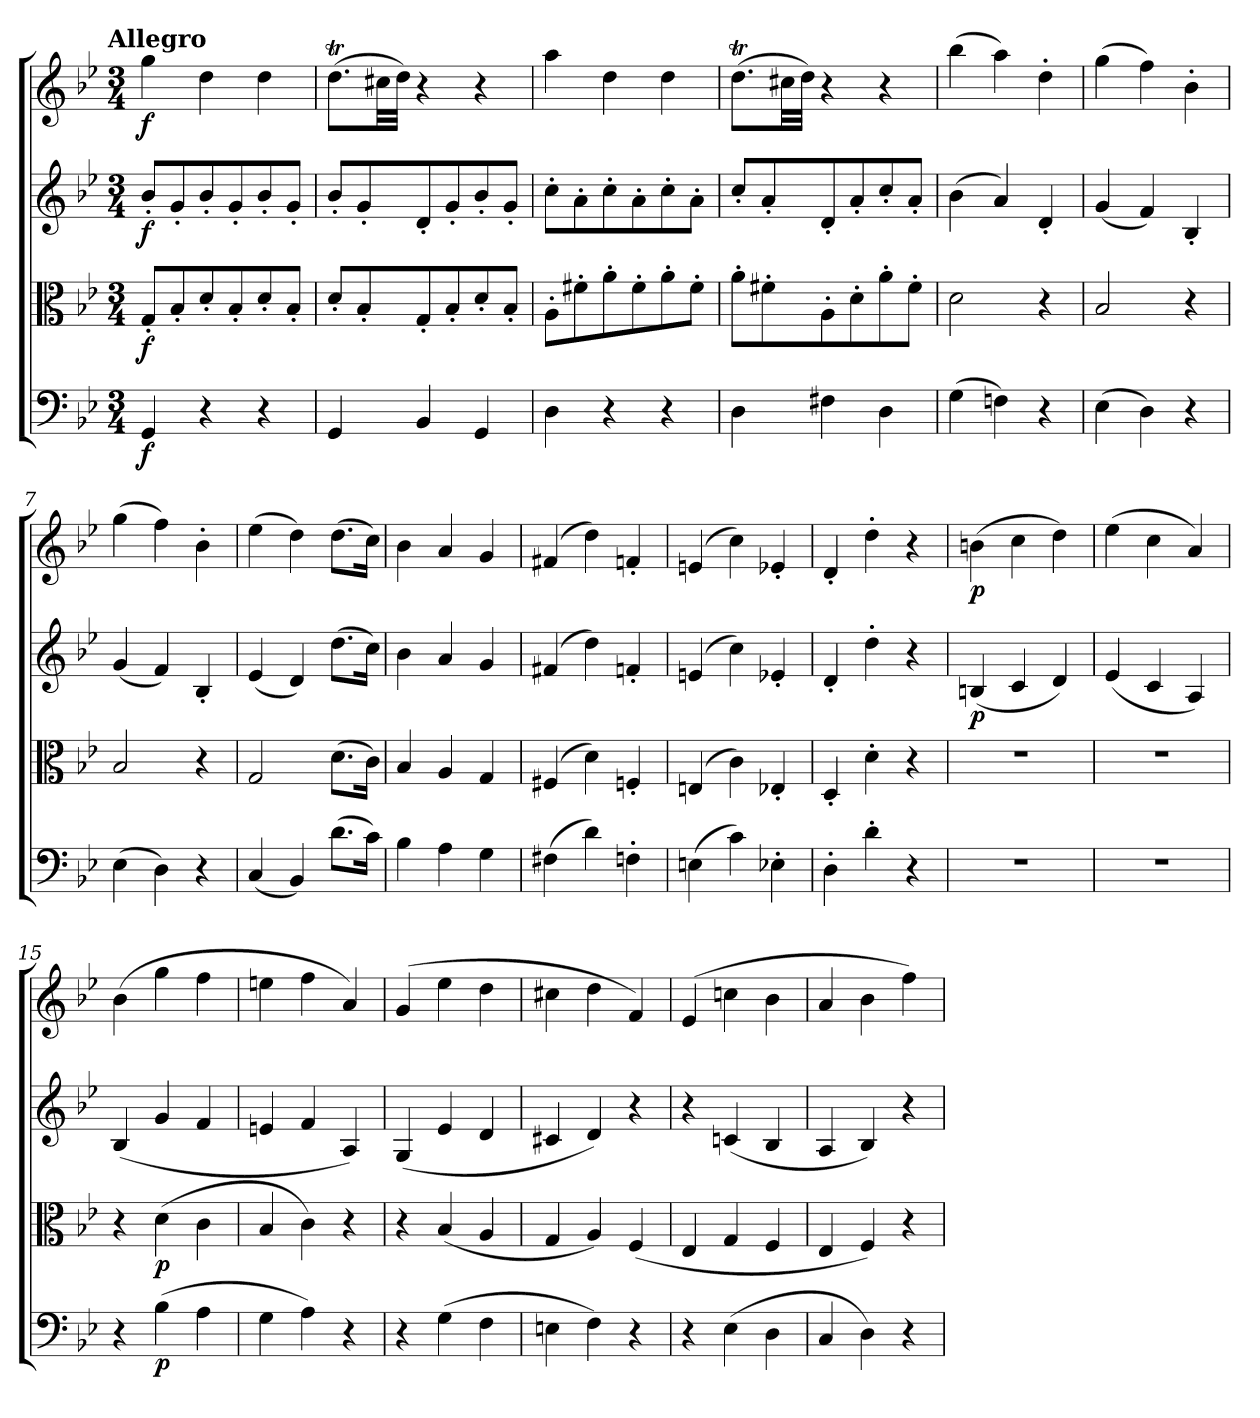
**kern	**dynam	**kern	**dynam	**kern	**dynam	**kern	**dynam
*part4	*part4	*part3	*part3	*part2	*part2	*part1	*part1
*staff4	*staff4	*staff3	*staff3	*staff2	*staff2	*staff1	*staff1
*clefF4	*	*clefC3	*	*clefG2	*	*clefG2	*
*k[b-e-]	*	*k[b-e-]	*	*k[b-e-]	*	*k[b-e-]	*
*g:	*	*g:	*	*g:	*	*g:	*
!!LO:TX:omd:t=Allegro
*M3/4	*	*M3/4	*	*M3/4	*	*M3/4	*
*MM132	*	*MM132	*	*MM132	*	*MM132	*
=	=	=	=	=	=	=	=
4GG/	f	8G'/L	f	8b-'/L	f	4gg\	f
.	.	8B-'/	.	8g'/	.	.	.
4r	.	8d'/	.	8b-'/	.	4dd\	.
.	.	8B-'/	.	8g'/	.	.	.
4r	.	8d'/	.	8b-'/	.	4dd\	.
.	.	8B-'/J	.	8g'/J	.	.	.
=2	=2	=2	=2	=2	=2	=2	=2
4GG/	.	8d'/L	.	8b-'/L	.	(8.ddt\L	.
.	.	8B-'/	.	8g'/	.	.	.
.	.	.	.	.	.	32cc#X\LL	.
.	.	.	.	.	.	32dd\JJJ)	.
4BB-/	.	8G'/	.	8d'/	.	4r	.
.	.	8B-'/	.	8g'/	.	.	.
4GG/	.	8d'/	.	8b-'/	.	4r	.
.	.	8B-'/J	.	8g'/J	.	.	.
=3	=3	=3	=3	=3	=3	=3	=3
4D\	.	8A'\L	.	8cc'\L	.	4aa\	.
.	.	8f#X'\	.	8a'\	.	.	.
4r	.	8a'\	.	8cc'\	.	4dd\	.
.	.	8f#'\	.	8a'\	.	.	.
4r	.	8a'\	.	8cc'\	.	4dd\	.
.	.	8f#'\J	.	8a'\J	.	.	.
=4	=4	=4	=4	=4	=4	=4	=4
4D\	.	8a'\L	.	8cc'/L	.	(8.ddt\L	.
.	.	8f#X'\	.	8a'/	.	.	.
.	.	.	.	.	.	32cc#X\LL	.
.	.	.	.	.	.	32dd\JJJ)	.
4F#X\	.	8A'\	.	8d'/	.	4r	.
.	.	8d'\	.	8a'/	.	.	.
4D\	.	8a'\	.	8cc'/	.	4r	.
.	.	8f#'\J	.	8a'/J	.	.	.
=5	=5	=5	=5	=5	=5	=5	=5
(4G\	.	2d\	.	(4b-\	.	(4bb-\	.
4Fn\)	.	.	.	4a/)	.	4aa\)	.
4r	.	4r	.	4d'/	.	4dd'\	.
=6	=6	=6	=6	=6	=6	=6	=6
(4E-\	.	2B-/	.	(4g/	.	(4gg\	.
4D\)	.	.	.	4f/)	.	4ff\)	.
4r	.	4r	.	4B-'/	.	4b-'\	.
=7	=7	=7	=7	=7	=7	=7	=7
(4E-\	.	2B-/	.	(4g/	.	(4gg\	.
4D\)	.	.	.	4f/)	.	4ff\)	.
4r	.	4r	.	4B-'/	.	4b-'\	.
=8	=8	=8	=8	=8	=8	=8	=8
(4C/	.	2G/	.	(4e-/	.	(4ee-\	.
4BB-/)	.	.	.	4d/)	.	4dd\)	.
(8.d\L	.	(8.d\L	.	(8.dd\L	.	(8.dd\L	.
16c\Jk)	.	16c\Jk)	.	16cc\Jk)	.	16cc\Jk)	.
=9	=9	=9	=9	=9	=9	=9	=9
4B-\	.	4B-/	.	4b-\	.	4b-\	.
4A\	.	4A/	.	4a/	.	4a/	.
4G\	.	4G/	.	4g/	.	4g/	.
=10	=10	=10	=10	=10	=10	=10	=10
(4F#X\	.	(4F#X/	.	(4f#X/	.	(4f#X/	.
4d\)	.	4d\)	.	4dd\)	.	4dd\)	.
4Fn'\	.	4Fn'/	.	4fn'/	.	4fn'/	.
=11	=11	=11	=11	=11	=11	=11	=11
(4En\	.	(4En/	.	(4en/	.	(4en/	.
4c\)	.	4c\)	.	4cc\)	.	4cc\)	.
4E-X'\	.	4E-X'/	.	4e-X'/	.	4e-X'/	.
=12	=12	=12	=12	=12	=12	=12	=12
4D'\	.	4D'/	.	4d'/	.	4d'/	.
4d'\	.	4d'\	.	4dd'\	.	4dd'\	.
4r	.	4r	.	4r	.	4r	.
=13	=13	=13	=13	=13	=13	=13	=13
2.r	.	2.r	.	(4Bn/	p	(4bn\	p
.	.	.	.	4c/	.	4cc\	.
.	.	.	.	4d/)	.	4dd\)	.
=14	=14	=14	=14	=14	=14	=14	=14
2.r	.	2.r	.	(4e-/	.	(4ee-\	.
.	.	.	.	4c/	.	4cc\	.
.	.	.	.	4A/)	.	4a/)	.
=15	=15	=15	=15	=15	=15	=15	=15
4r	.	4r	.	(4B-/	.	(4b-\	.
(4B-\	p	(4d\	p	4g/	.	4gg\	.
4A\	.	4c\	.	4f/	.	4ff\	.
=16	=16	=16	=16	=16	=16	=16	=16
4G\	.	4B-/	.	4en/	.	4een\	.
4A\)	.	4c\)	.	4f/	.	4ff\	.
4r	.	4r	.	4A/)	.	4a/)	.
=17	=17	=17	=17	=17	=17	=17	=17
4r	.	4r	.	(4G/	.	(4g/	.
(4G\	.	(4B-/	.	4e-/	.	4ee-\	.
4F\	.	4A/	.	4d/	.	4dd\	.
=18	=18	=18	=18	=18	=18	=18	=18
4En\	.	4G/	.	4c#X/	.	4cc#X\	.
4F\)	.	4A/)	.	4d/)	.	4dd\	.
4r	.	(4F/	.	4r	.	4f/)	.
=19	=19	=19	=19	=19	=19	=19	=19
4r	.	4E-/	.	4r	.	(4e-/	.
(4E-\	.	4G/	.	(4cn/	.	4ccn\	.
4D\	.	4F/	.	4B-/	.	4b-\	.
=20	=20	=20	=20	=20	=20	=20	=20
4C/	.	4E-/	.	4A/	.	4a/	.
4D\)	.	4F/)	.	4B-/)	.	4b-\	.
4r	.	4r	.	4r	.	4ff\)	.
=	=	=	=	=	=	=	=
*-	*-	*-	*-	*-	*-	*-	*-
